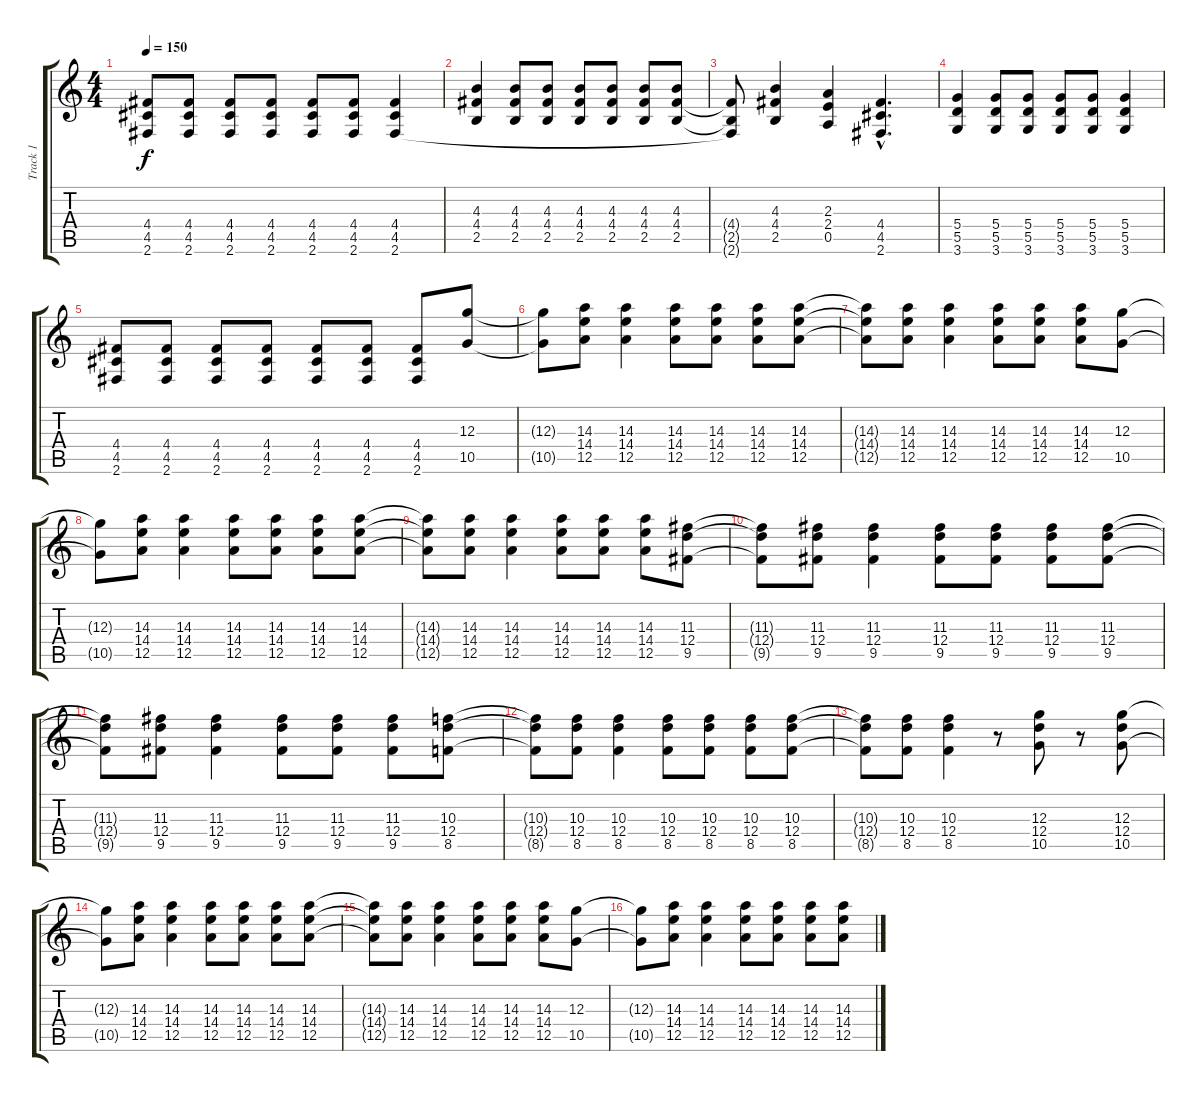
\track ("Track 1" "Track 1") {instrument distortionguitar}
\staff {score tabs}
\tuning (E4 B3 G3 D3 A2 E2) {hide}
\ts (4 4)
\tempo 150
\clef g2
\ks c
(4.4{t} 4.5{t} 2.6{t}).8{dy f} (4.4 4.5 2.6).8 (4.4 4.5 2.6).8 (4.4 4.5 2.6).8 (4.4 4.5 2.6).8 (4.4 4.5 2.6).8 (4.4 4.5 2.6).4 |
(4.3 4.4 2.5).4 (4.3 4.4 2.5).8 (4.3 4.4 2.5).8 (4.3 4.4 2.5).8 (4.3 4.4 2.5).8 (4.3 4.4 2.5).8 (4.3 4.4 2.5).8 |
(4.4{t} 2.5{t} 2.6{t}).8 (4.3 4.4 2.5).4 (2.3 2.4 0.5).4 (4.4{hac} 4.5{hac} 2.6{hac}).4{d} |
(5.4 5.5 3.6).4 (5.4 5.5 3.6).8 (5.4 5.5 3.6).8 (5.4 5.5 3.6).8 (5.4 5.5 3.6).8 (5.4 5.5 3.6).4 |
(4.4 4.5 2.6).8 (4.4 4.5 2.6).8 (4.4 4.5 2.6).8 (4.4 4.5 2.6).8 (4.4 4.5 2.6).8 (4.4 4.5 2.6).8 (4.4 4.5 2.6).8 (12.3 10.5).8 |
(12.3{t} 10.5{t}).8 (14.3 14.4 12.5).8 (14.3 14.4 12.5).4 (14.3 14.4 12.5).8 (14.3 14.4 12.5).8 (14.3 14.4 12.5).8 (14.3 14.4 12.5).8 |
(14.3{t} 14.4{t} 12.5{t}).8 (14.3 14.4 12.5).8 (14.3 14.4 12.5).4 (14.3 14.4 12.5).8 (14.3 14.4 12.5).8 (14.3 14.4 12.5).8 (12.3 10.5).8 |
(12.3{t} 10.5{t}).8 (14.3 14.4 12.5).8 (14.3 14.4 12.5).4 (14.3 14.4 12.5).8 (14.3 14.4 12.5).8 (14.3 14.4 12.5).8 (14.3 14.4 12.5).8 |
(14.3{t} 14.4{t} 12.5{t}).8 (14.3 14.4 12.5).8 (14.3 14.4 12.5).4 (14.3 14.4 12.5).8 (14.3 14.4 12.5).8 (14.3 14.4 12.5).8 (11.3 12.4 9.5).8 |
(11.3{t} 12.4{t} 9.5{t}).8 (11.3 12.4 9.5).8 (11.3 12.4 9.5).4 (11.3 12.4 9.5).8 (11.3 12.4 9.5).8 (11.3 12.4 9.5).8 (11.3 12.4 9.5).8 |
(11.3{t} 12.4{t} 9.5{t}).8 (11.3 12.4 9.5).8 (11.3 12.4 9.5).4 (11.3 12.4 9.5).8 (11.3 12.4 9.5).8 (11.3 12.4 9.5).8 (10.3 12.4 8.5).8 |
(10.3{t} 12.4{t} 8.5{t}).8 (10.3 12.4 8.5).8 (10.3 12.4 8.5).4 (10.3 12.4 8.5).8 (10.3 12.4 8.5).8 (10.3 12.4 8.5).8 (10.3 12.4 8.5).8 |
(10.3{t} 12.4{t} 8.5{t}).8 (10.3 12.4 8.5).8 (10.3 12.4 8.5).4 r.8 (12.3 12.4 10.5).8 r.8 (12.3 12.4 10.5).8 |
(12.3{t} 10.5{t}).8 (14.3 14.4 12.5).8 (14.3 14.4 12.5).4 (14.3 14.4 12.5).8 (14.3 14.4 12.5).8 (14.3 14.4 12.5).8 (14.3 14.4 12.5).8 |
(14.3{t} 14.4{t} 12.5{t}).8 (14.3 14.4 12.5).8 (14.3 14.4 12.5).4 (14.3 14.4 12.5).8 (14.3 14.4 12.5).8 (14.3 14.4 12.5).8 (12.3 10.5).8 |
(12.3{t} 10.5{t}).8 (14.3 14.4 12.5).8 (14.3 14.4 12.5).4 (14.3 14.4 12.5).8 (14.3 14.4 12.5).8 (14.3 14.4 12.5).8 (14.3 14.4 12.5).8
